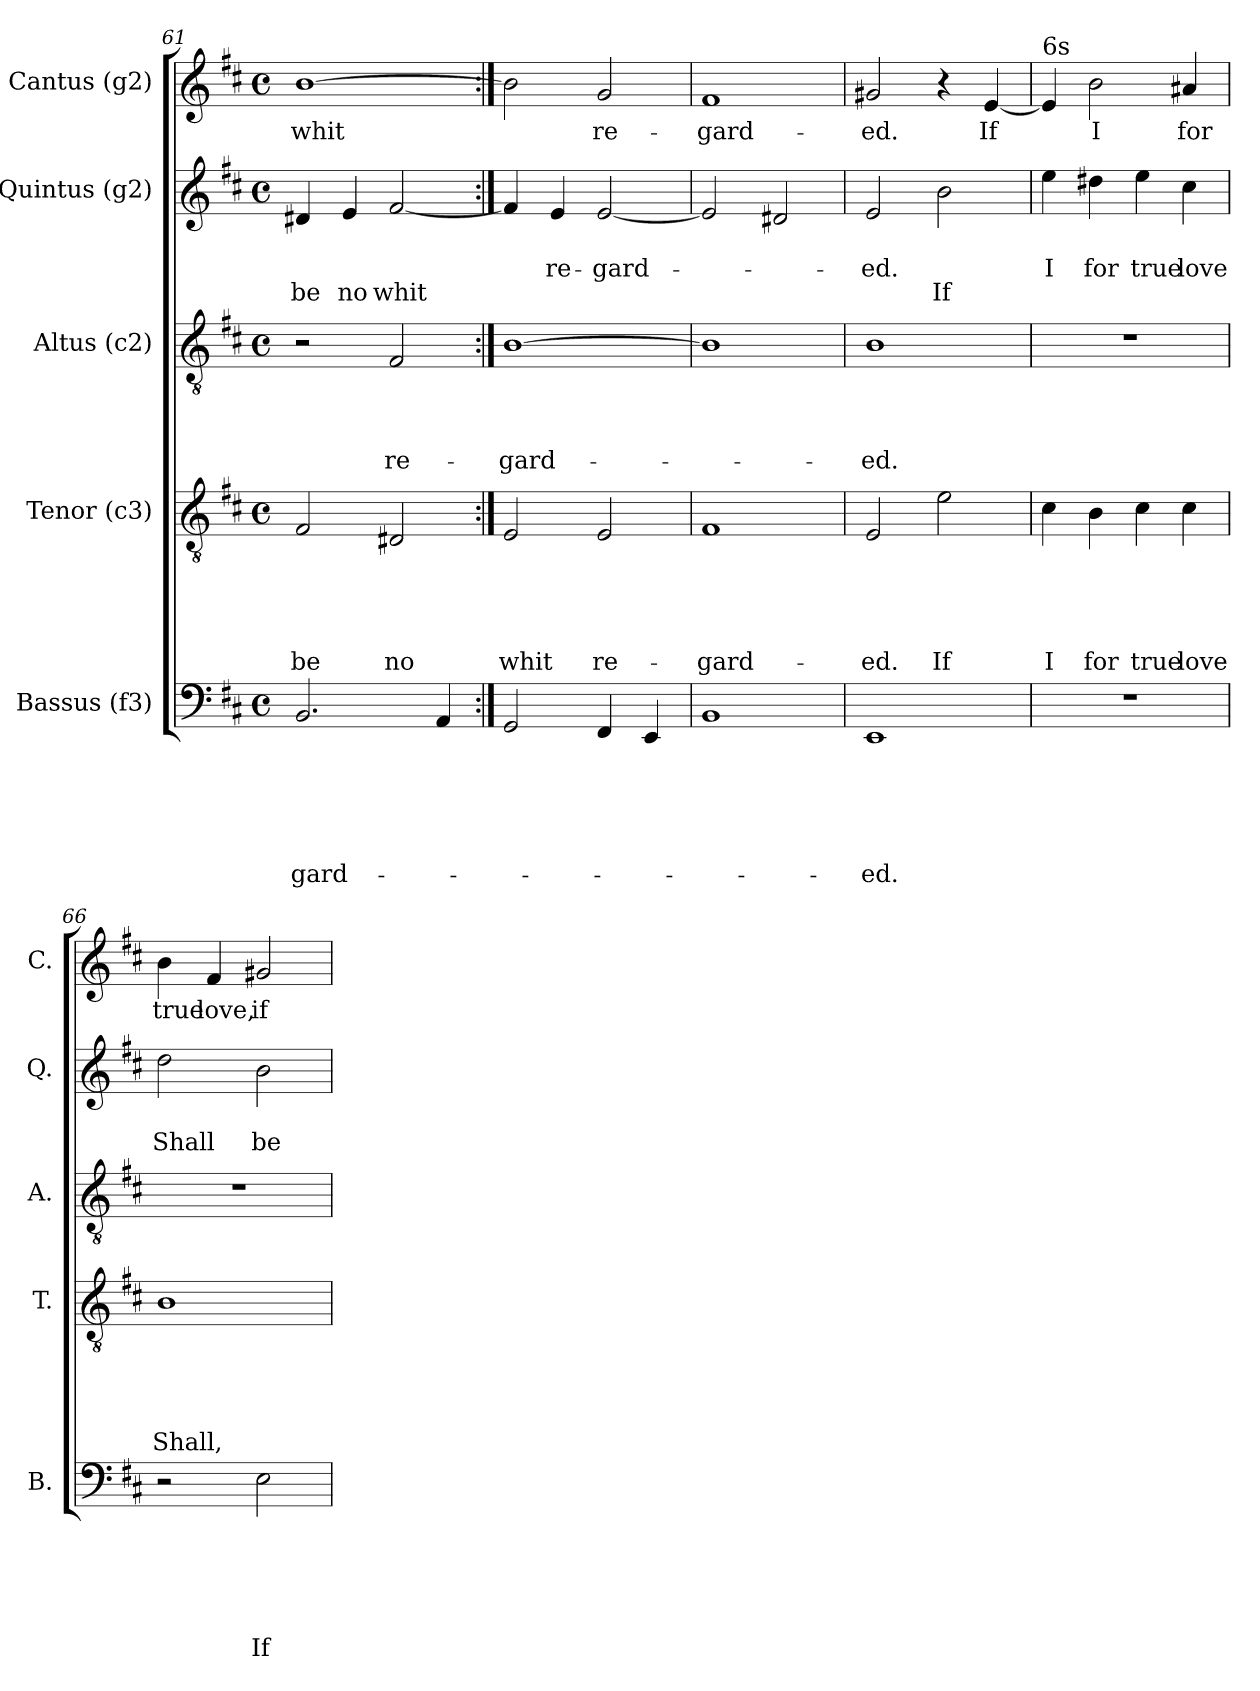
**kern	**text	**text	**text	**text	**text	**text	**kern	**text	**text	**text	**text	**text	**kern	**text	**text	**text	**text	**kern	**text	**text	**text	**kern	**text
*part5	*part5	*part5	*part5	*part5	*part5	*part5	*part4	*part4	*part4	*part4	*part4	*part4	*part3	*part3	*part3	*part3	*part3	*part2	*part2	*part2	*part2	*part1	*part1
*staff5	*staff5	*staff5	*staff5	*staff5	*staff5	*staff5	*staff4	*staff4	*staff4	*staff4	*staff4	*staff4	*staff3	*staff3	*staff3	*staff3	*staff3	*staff2	*staff2	*staff2	*staff2	*staff1	*staff1
*I"Bassus (f3)	*	*	*	*	*	*	*I"Tenor (c3)	*	*	*	*	*	*I"Altus (c2)	*	*	*	*	*I"Quintus (g2)	*	*	*	*I"Cantus (g2)	*
*I'B.	*	*	*	*	*	*	*I'T.	*	*	*	*	*	*I'A.	*	*	*	*	*I'Q.	*	*	*	*I'C.	*
*clefF4	*	*	*	*	*	*	*clefGv2	*	*	*	*	*	*clefGv2	*	*	*	*	*clefG2	*	*	*	*clefG2	*
*k[f#c#]	*	*	*	*	*	*	*k[f#c#]	*	*	*	*	*	*k[f#c#]	*	*	*	*	*k[f#c#]	*	*	*	*k[f#c#]	*
*D:	*	*	*	*	*	*	*D:	*	*	*	*	*	*D:	*	*	*	*	*D:	*	*	*	*D:	*
*M4/4	*	*	*	*	*	*	*M4/4	*	*	*	*	*	*M4/4	*	*	*	*	*M4/4	*	*	*	*M4/4	*
*met(c)	*	*	*	*	*	*	*met(c)	*	*	*	*	*	*met(c)	*	*	*	*	*met(c)	*	*	*	*met(c)	*
=61	=61	=61	=61	=61	=61	=61	=61	=61	=61	=61	=61	=61	=61	=61	=61	=61	=61	=61	=61	=61	=61	=61	=61
!	!	!	!	!	!	!LO:LY:b	!	!	!	!	!	!LO:LY:b	!	!	!	!	!	!	!	!	!LO:LY:b	!	!LO:LY:b
2.BB/	.	.	.	.	.	-gard-	2F#/	.	.	.	.	be	2r	.	.	.	.	4d#X/	.	.	be	[>1b	whit
!	!	!	!	!	!	!	!	!	!	!	!	!	!	!	!	!	!	!	!	!	!LO:LY:b	!	!
.	.	.	.	.	.	.	.	.	.	.	.	.	.	.	.	.	.	4e/	.	.	no	.	.
!	!	!	!	!	!	!	!	!	!	!	!	!LO:LY:b	!	!	!	!	!LO:LY:b	!	!	!	!LO:LY:b	!	!
.	.	.	.	.	.	.	2D#X/	.	.	.	.	no	2F#/	.	.	.	re-	[<2f#/	.	.	whit	.	.
4AA/	.	.	.	.	.	.	.	.	.	.	.	.	.	.	.	.	.	.	.	.	.	.	.
=62:|!	=62:|!	=62:|!	=62:|!	=62:|!	=62:|!	=62:|!	=62:|!	=62:|!	=62:|!	=62:|!	=62:|!	=62:|!	=62:|!	=62:|!	=62:|!	=62:|!	=62:|!	=62:|!	=62:|!	=62:|!	=62:|!	=62:|!	=62:|!
!	!	!	!	!	!	!	!	!	!	!	!	!LO:LY:b	!	!	!	!	!LO:LY:b	!	!	!	!	!	!
2GG/	.	.	.	.	.	.	2E/	.	.	.	.	whit	[>1B	.	.	.	-gard-	4f#/]	.	.	.	2b\]	.
!	!	!	!	!	!	!	!	!	!	!	!	!	!	!	!	!	!	!	!	!LO:LY:b	!	!	!
.	.	.	.	.	.	.	.	.	.	.	.	.	.	.	.	.	.	4e/	.	re-	.	.	.
!	!	!	!	!	!	!	!	!	!	!	!	!LO:LY:b	!	!	!	!	!	!	!	!LO:LY:b	!	!	!LO:LY:b
4FF#/	.	.	.	.	.	.	2E/	.	.	.	.	re-	.	.	.	.	.	[<2e/	.	-gard-	.	2g/	re-
4EE/	.	.	.	.	.	.	.	.	.	.	.	.	.	.	.	.	.	.	.	.	.	.	.
=63	=63	=63	=63	=63	=63	=63	=63	=63	=63	=63	=63	=63	=63	=63	=63	=63	=63	=63	=63	=63	=63	=63	=63
!	!	!	!	!	!	!	!	!	!	!	!	!LO:LY:b	!	!	!	!	!	!	!	!	!	!	!LO:LY:b
1BB	.	.	.	.	.	.	1F#	.	.	.	.	-gard-	1B]	.	.	.	.	2e/]	.	.	.	1f#	-gard-
.	.	.	.	.	.	.	.	.	.	.	.	.	.	.	.	.	.	2d#X/	.	.	.	.	.
=64	=64	=64	=64	=64	=64	=64	=64	=64	=64	=64	=64	=64	=64	=64	=64	=64	=64	=64	=64	=64	=64	=64	=64
!	!	!	!	!	!	!LO:LY:b	!	!	!	!	!	!LO:LY:b	!	!	!	!	!LO:LY:b	!	!	!LO:LY:b	!	!	!LO:LY:b
1EE	.	.	.	.	.	-ed.	2E/	.	.	.	.	-ed.	1B	.	.	.	-ed.	2e/	.	-ed.	.	2g#X/	-ed.
!	!	!	!	!	!	!	!	!	!	!	!	!LO:LY:b	!	!	!	!	!	!	!	!	!LO:LY:b	!	!
.	.	.	.	.	.	.	2e\	.	.	.	.	If	.	.	.	.	.	2b\	.	.	If	4r	.
!	!	!	!	!	!	!	!	!	!	!	!	!	!	!	!	!	!	!	!	!	!	!	!LO:LY:b
.	.	.	.	.	.	.	.	.	.	.	.	.	.	.	.	.	.	.	.	.	.	[<4e/	If
!!LO:LB:g=z
=65	=65	=65	=65	=65	=65	=65	=65	=65	=65	=65	=65	=65	=65	=65	=65	=65	=65	=65	=65	=65	=65	=65	=65
!	!	!	!	!	!	!	!	!	!	!	!	!	!	!	!	!	!	!	!	!	!	!LO:TX:a:t=6s	!
!	!	!	!	!	!	!	!	!	!	!	!	!LO:LY:b	!	!	!	!	!	!	!	!LO:LY:b	!	!	!
1r	.	.	.	.	.	.	4c#\	.	.	.	.	I	1r	.	.	.	.	4ee\	.	I	.	4e/]	.
!	!	!	!	!	!	!	!	!	!	!	!	!LO:LY:b	!	!	!	!	!	!	!	!LO:LY:b	!	!	!LO:LY:b
.	.	.	.	.	.	.	4B\	.	.	.	.	for	.	.	.	.	.	4dd#X\	.	for	.	2b\	I
!	!	!	!	!	!	!	!	!	!	!	!	!LO:LY:b	!	!	!	!	!	!	!	!LO:LY:b	!	!	!
.	.	.	.	.	.	.	4c#\	.	.	.	.	true	.	.	.	.	.	4ee\	.	true	.	.	.
!	!	!	!	!	!	!	!	!	!	!	!	!LO:LY:b	!	!	!	!	!	!	!	!LO:LY:b	!	!	!LO:LY:b
.	.	.	.	.	.	.	4c#\	.	.	.	.	love	.	.	.	.	.	4cc#\	.	love	.	4a#X/	for
=66	=66	=66	=66	=66	=66	=66	=66	=66	=66	=66	=66	=66	=66	=66	=66	=66	=66	=66	=66	=66	=66	=66	=66
!	!	!	!	!	!	!	!	!	!	!	!	!LO:LY:b	!	!	!	!	!	!	!	!LO:LY:b	!	!	!LO:LY:b
2r	.	.	.	.	.	.	1B	.	.	.	.	Shall,	1r	.	.	.	.	2dd\	.	Shall	.	4b\	true
!	!	!	!	!	!	!	!	!	!	!	!	!	!	!	!	!	!	!	!	!	!	!	!LO:LY:b
.	.	.	.	.	.	.	.	.	.	.	.	.	.	.	.	.	.	.	.	.	.	4f#/	love,
!	!	!	!	!	!	!LO:LY:b	!	!	!	!	!	!	!	!	!	!	!	!	!	!LO:LY:b	!	!	!LO:LY:b
2E\	.	.	.	.	.	If	.	.	.	.	.	.	.	.	.	.	.	2b\	.	be	.	2g#X/	if
=	=	=	=	=	=	=	=	=	=	=	=	=	=	=	=	=	=	=	=	=	=	=	=
*-	*-	*-	*-	*-	*-	*-	*-	*-	*-	*-	*-	*-	*-	*-	*-	*-	*-	*-	*-	*-	*-	*-	*-
